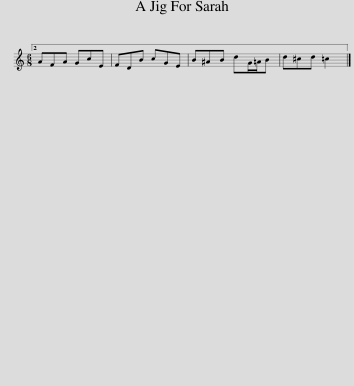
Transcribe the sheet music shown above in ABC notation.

X:1
L:1/8
M:6/8
I:linebreak $
K:C
V:1 treble
V:1
 AFA GcE | FDB cGE | B^AB dG/=A/B | d^cd =c2 |] %4
